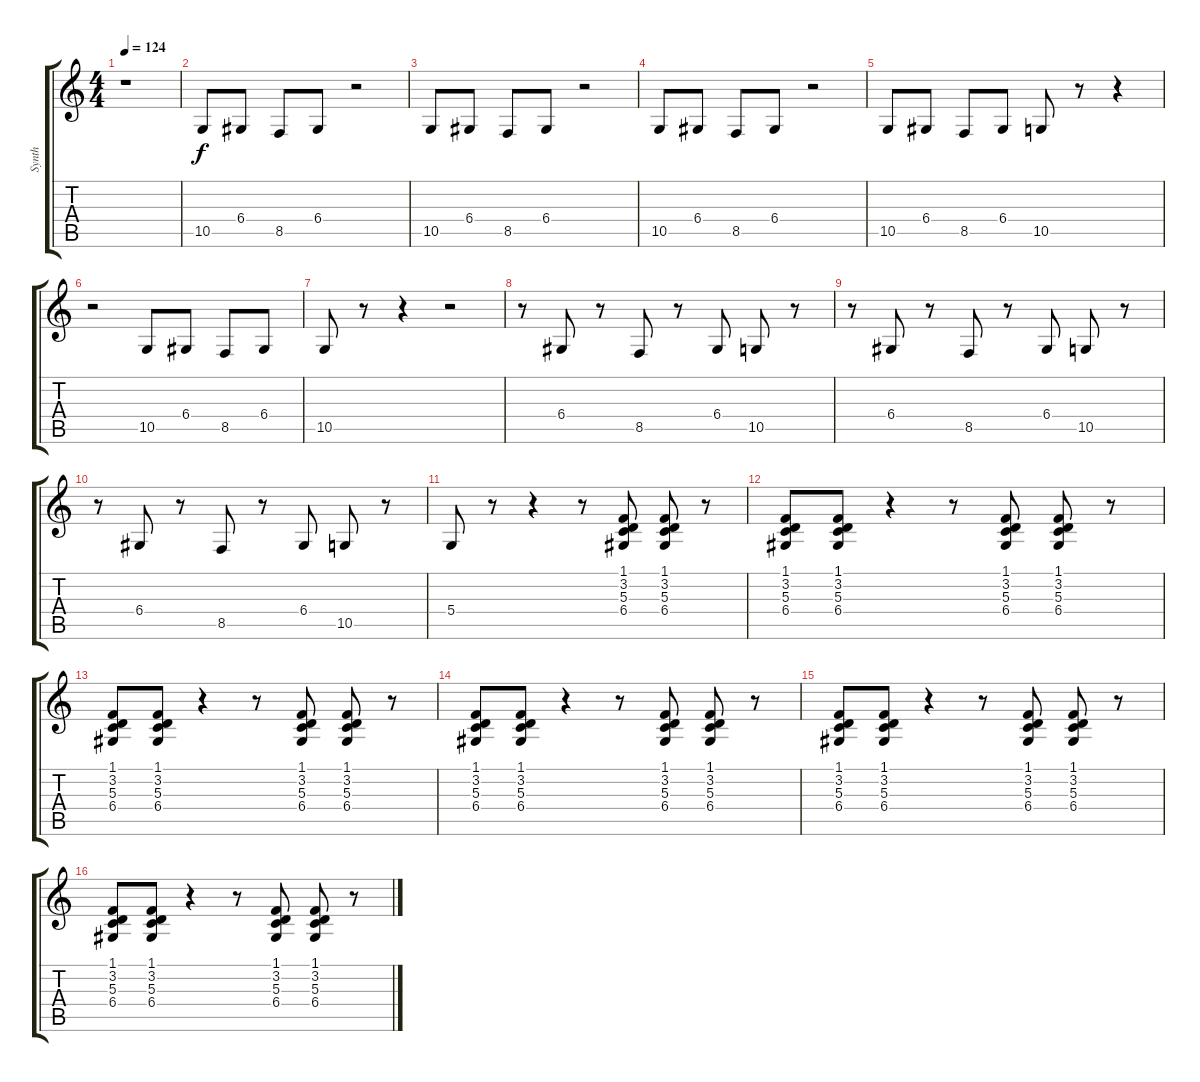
\track ("Synth" "Synth") {instrument pizzicatostrings}
\staff {score tabs}
\tuning (E4 B3 G3 D3 A2 E2) {hide}
\ts (4 4)
\tempo 124
\clef g2
\ks c
r.1{dy f instrument pizzicatostrings} |
10.5.8 6.4.8 8.5.8 6.4.8 r.2 |
10.5.8 6.4.8 8.5.8 6.4.8 r.2 |
10.5.8 6.4.8 8.5.8 6.4.8 r.2 |
10.5.8 6.4.8 8.5.8 6.4.8 10.5.8 r.8 r.4 |
r.2 10.5.8 6.4.8 8.5.8 6.4.8 |
10.5.8 r.8 r.4 r.2 |
r.8 6.4.8 r.8 8.5.8 r.8 6.4.8 10.5.8 r.8 |
r.8 6.4.8 r.8 8.5.8 r.8 6.4.8 10.5.8 r.8 |
r.8 6.4.8 r.8 8.5.8 r.8 6.4.8 10.5.8 r.8 |
5.4.8 r.8 r.4 r.8 (1.1 3.2 5.3 6.4).8 (1.1 3.2 5.3 6.4).8 r.8 |
(1.1 3.2 5.3 6.4).8 (1.1 3.2 5.3 6.4).8 r.4 r.8 (1.1 3.2 5.3 6.4).8 (1.1 3.2 5.3 6.4).8 r.8 |
(1.1 3.2 5.3 6.4).8 (1.1 3.2 5.3 6.4).8 r.4 r.8 (1.1 3.2 5.3 6.4).8 (1.1 3.2 5.3 6.4).8 r.8 |
(1.1 3.2 5.3 6.4).8 (1.1 3.2 5.3 6.4).8 r.4 r.8 (1.1 3.2 5.3 6.4).8 (1.1 3.2 5.3 6.4).8 r.8 |
(1.1 3.2 5.3 6.4).8 (1.1 3.2 5.3 6.4).8 r.4 r.8 (1.1 3.2 5.3 6.4).8 (1.1 3.2 5.3 6.4).8 r.8 |
(1.1 3.2 5.3 6.4).8 (1.1 3.2 5.3 6.4).8 r.4 r.8 (1.1 3.2 5.3 6.4).8 (1.1 3.2 5.3 6.4).8 r.8
